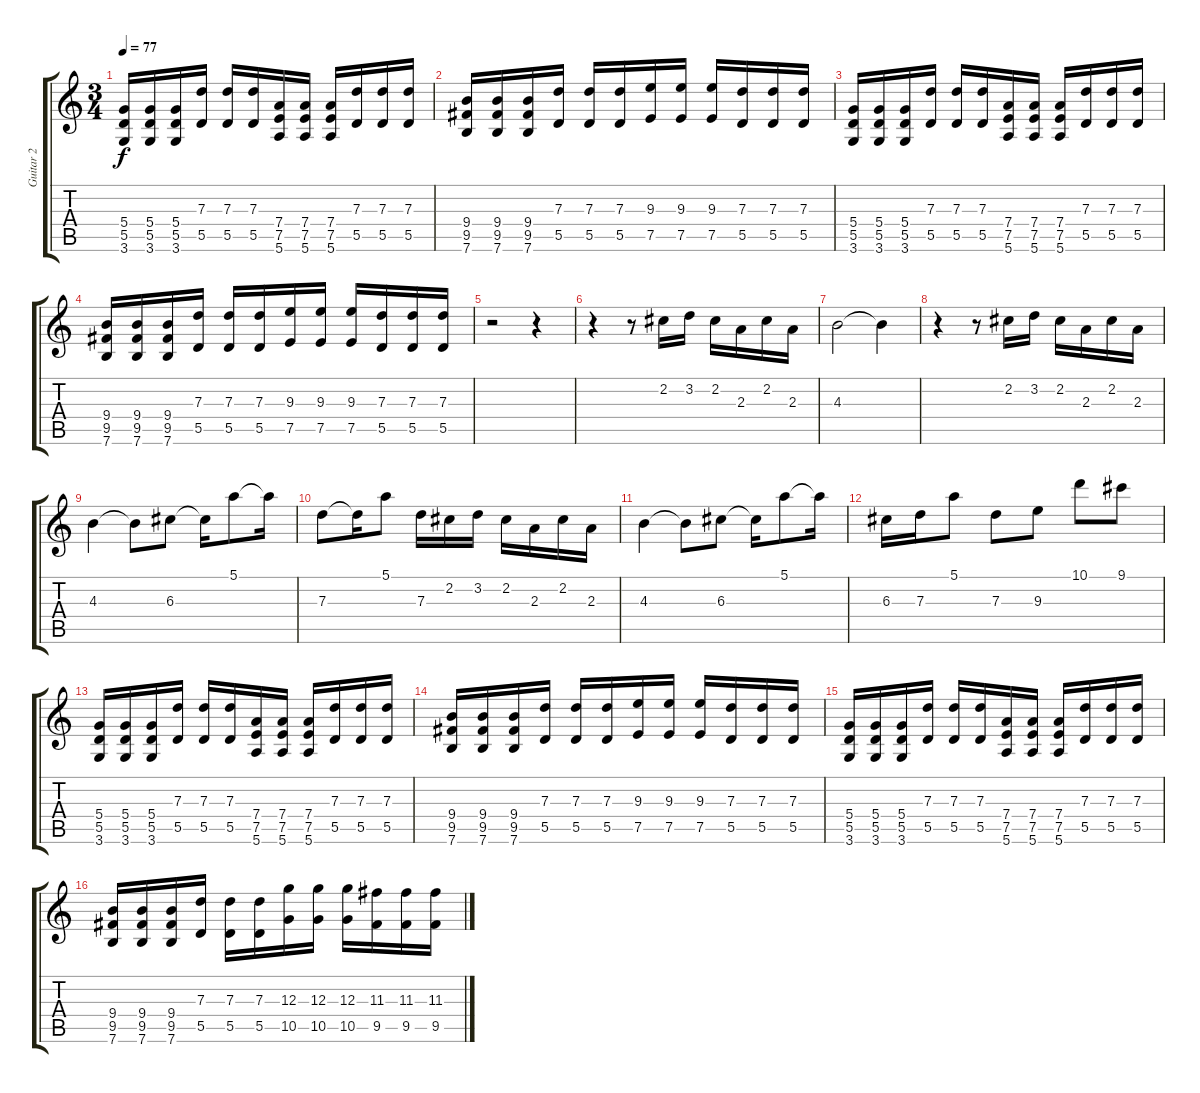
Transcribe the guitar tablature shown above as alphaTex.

\track ("Guitar 2" "Guitar 2") {instrument distortionguitar}
\staff {score tabs}
\tuning (E4 B3 G3 D3 A2 E2) {hide}
\ts (3 4)
\tempo 77
\clef g2
\ks c
(5.4 5.5 3.6).16{dy f} (5.4 5.5 3.6).16 (5.4 5.5 3.6).16 (7.3 5.5).16 (7.3 5.5).16 (7.3 5.5).16 (7.4 7.5 5.6).16 (7.4 7.5 5.6).16 (7.4 7.5 5.6).16 (7.3 5.5).16 (7.3 5.5).16 (7.3 5.5).16 |
(9.4 9.5 7.6).16 (9.4 9.5 7.6).16 (9.4 9.5 7.6).16 (7.3 5.5).16 (7.3 5.5).16 (7.3 5.5).16 (9.3 7.5).16 (9.3 7.5).16 (9.3 7.5).16 (7.3 5.5).16 (7.3 5.5).16 (7.3 5.5).16 |
(5.4 5.5 3.6).16 (5.4 5.5 3.6).16 (5.4 5.5 3.6).16 (7.3 5.5).16 (7.3 5.5).16 (7.3 5.5).16 (7.4 7.5 5.6).16 (7.4 7.5 5.6).16 (7.4 7.5 5.6).16 (7.3 5.5).16 (7.3 5.5).16 (7.3 5.5).16 |
(9.4 9.5 7.6).16 (9.4 9.5 7.6).16 (9.4 9.5 7.6).16 (7.3 5.5).16 (7.3 5.5).16 (7.3 5.5).16 (9.3 7.5).16 (9.3 7.5).16 (9.3 7.5).16 (7.3 5.5).16 (7.3 5.5).16 (7.3 5.5).16 |
r.2 r.4 |
r.4 r.8 2.2.16 3.2.16 2.2.16 2.3.16 2.2.16 2.3.16 |
4.3.2 4.3{t}.4 |
r.4 r.8 2.2.16 3.2.16 2.2.16 2.3.16 2.2.16 2.3.16 |
4.3.4 4.3{t}.8 6.3.8 6.3{t}.16 5.1.8 5.1{t}.16 |
7.3.8 7.3{t}.16 5.1.8 7.3.16 2.2.16 3.2.16 2.2.16 2.3.16 2.2.16 2.3.16 |
4.3.4 4.3{t}.8 6.3.8 6.3{t}.16 5.1.8 5.1{t}.16 |
6.3.16 7.3.16 5.1.8 7.3.8 9.3.8 10.1.8 9.1.8 |
(5.4 5.5 3.6).16 (5.4 5.5 3.6).16 (5.4 5.5 3.6).16 (7.3 5.5).16 (7.3 5.5).16 (7.3 5.5).16 (7.4 7.5 5.6).16 (7.4 7.5 5.6).16 (7.4 7.5 5.6).16 (7.3 5.5).16 (7.3 5.5).16 (7.3 5.5).16 |
(9.4 9.5 7.6).16 (9.4 9.5 7.6).16 (9.4 9.5 7.6).16 (7.3 5.5).16 (7.3 5.5).16 (7.3 5.5).16 (9.3 7.5).16 (9.3 7.5).16 (9.3 7.5).16 (7.3 5.5).16 (7.3 5.5).16 (7.3 5.5).16 |
(5.4 5.5 3.6).16 (5.4 5.5 3.6).16 (5.4 5.5 3.6).16 (7.3 5.5).16 (7.3 5.5).16 (7.3 5.5).16 (7.4 7.5 5.6).16 (7.4 7.5 5.6).16 (7.4 7.5 5.6).16 (7.3 5.5).16 (7.3 5.5).16 (7.3 5.5).16 |
(9.4 9.5 7.6).16 (9.4 9.5 7.6).16 (9.4 9.5 7.6).16 (7.3 5.5).16 (7.3 5.5).16 (7.3 5.5).16 (12.3 10.5).16 (12.3 10.5).16 (12.3 10.5).16 (11.3 9.5).16 (11.3 9.5).16 (11.3 9.5).16
